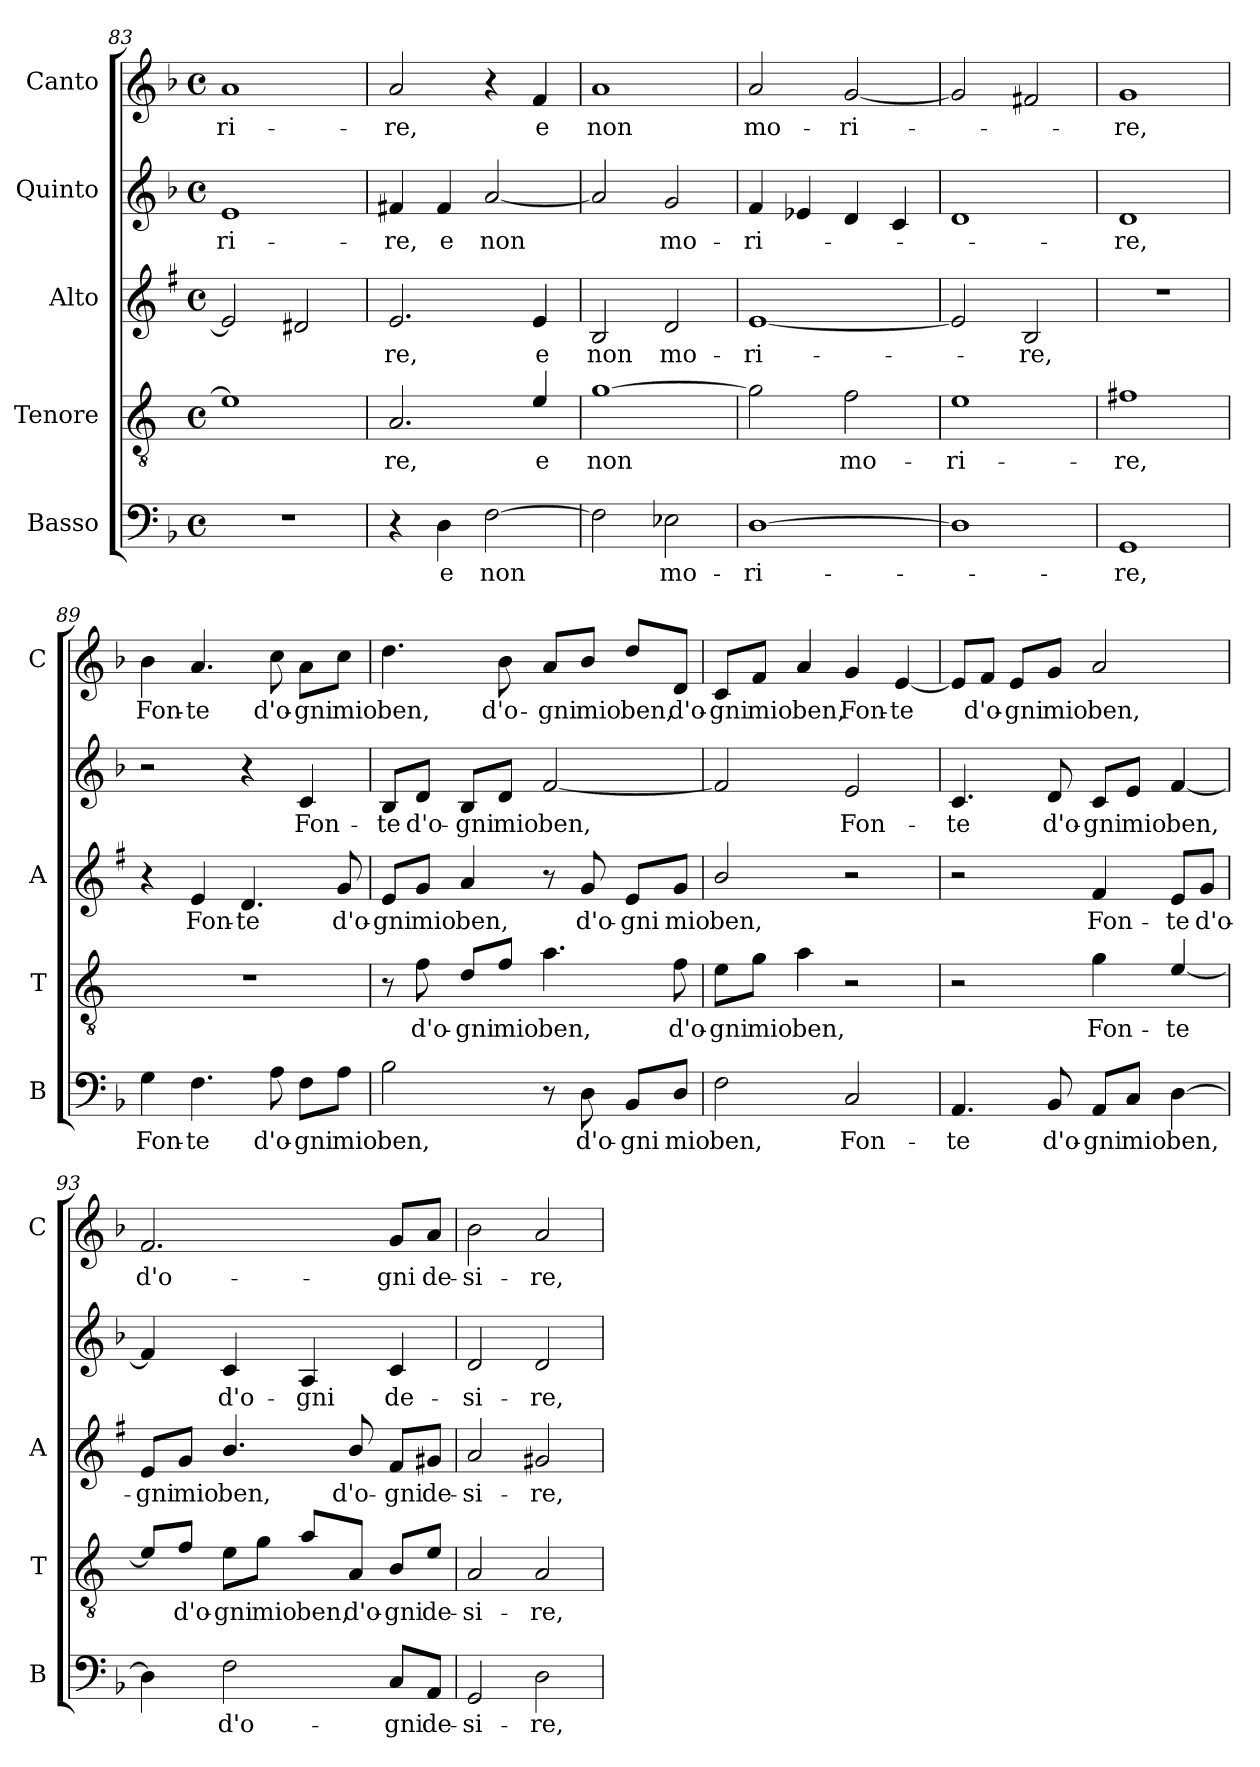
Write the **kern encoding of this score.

**kern	**text	**kern	**text	**kern	**text	**kern	**text	**kern	**text
*part5	*part5	*part4	*part4	*part3	*part3	*part2	*part2	*part1	*part1
*staff5	*staff5	*staff4	*staff4	*staff3	*staff3	*staff2	*staff2	*staff1	*staff1
*I"Basso	*	*I"Tenore	*	*I"Alto	*	*I"Quinto	*	*I"Canto	*
*I'B	*	*I'T	*	*I'A	*	*	*	*I'C	*
*clefF4	*	*clefGv2	*	*clefG2	*	*clefG2	*	*clefG2	*
*	*	*ITrd4c7	*	*ITrd1c2	*	*	*	*	*
*k[b-]	*	*k[b-]	*	*k[b-]	*	*k[b-]	*	*k[b-]	*
*F:	*	*F:	*	*F:	*	*F:	*	*F:	*
*M4/4	*	*M4/4	*	*M4/4	*	*M4/4	*	*M4/4	*
*met(c)	*	*met(c)	*	*met(c)	*	*met(c)	*	*met(c)	*
=83	=83	=83	=83	=83	=83	=83	=83	=83	=83
!	!	!	!	!	!	!	!LO:LY:b	!	!LO:LY:b
1r	.	1A]	.	2d/]	.	1e	-ri-	1a	-ri-
.	.	.	.	2c#X/	.	.	.	.	.
=84	=84	=84	=84	=84	=84	=84	=84	=84	=84
!	!	!	!LO:LY:b	!	!LO:LY:b	!	!LO:LY:b	!	!LO:LY:b
4r	.	2.D/	-re,	2.d/	-re,	4f#X/	-re,	2a/	-re,
!	!LO:LY:b	!	!	!	!	!	!LO:LY:b	!	!
4D\	e	.	.	.	.	4f#/	e	.	.
!	!LO:LY:b	!	!	!	!	!	!LO:LY:b	!	!
[2F\	non	.	.	.	.	[2a/	non	4r	.
!	!	!	!LO:LY:b	!	!LO:LY:b	!	!	!	!LO:LY:b
.	.	4A/	e	4d/	e	.	.	4f/	e
=85	=85	=85	=85	=85	=85	=85	=85	=85	=85
!	!	!	!LO:LY:b	!	!LO:LY:b	!	!	!	!LO:LY:b
2F\]	.	[1c	non	2A/	non	2a/]	.	1a	non
!	!LO:LY:b	!	!	!	!LO:LY:b	!	!LO:LY:b	!	!
2E-X\	mo-	.	.	2c/	mo-	2g/	mo-	.	.
=86	=86	=86	=86	=86	=86	=86	=86	=86	=86
!	!LO:LY:b	!	!	!	!LO:LY:b	!	!LO:LY:b	!	!LO:LY:b
[1D	-ri-	2c\]	.	[1d	-ri-	4f/	-ri-	2a/	mo-
.	.	.	.	.	.	4e-X/	.	.	.
!	!	!	!LO:LY:b	!	!	!	!	!	!LO:LY:b
.	.	2B-\	mo-	.	.	4d/	.	[2g/	-ri-
.	.	.	.	.	.	4c/	.	.	.
=87	=87	=87	=87	=87	=87	=87	=87	=87	=87
!	!	!	!LO:LY:b	!	!	!	!	!	!
1D]	.	1A	-ri-	2d/]	.	1d	.	2g/]	.
!	!	!	!	!	!LO:LY:b	!	!	!	!
.	.	.	.	2A/	-re,	.	.	2f#X/	.
!!LO:LB:g=z
=88	=88	=88	=88	=88	=88	=88	=88	=88	=88
!	!LO:LY:b	!	!LO:LY:b	!	!	!	!LO:LY:b	!	!LO:LY:b
1GG	-re,	1Bn	-re,	1r	.	1d	-re,	1g	-re,
=89	=89	=89	=89	=89	=89	=89	=89	=89	=89
!	!LO:LY:b	!	!	!	!	!	!	!	!LO:LY:b
4G\	Fon-	1r	.	4r	.	2r	.	4b-\	Fon-
!	!LO:LY:b	!	!	!	!LO:LY:b	!	!	!	!LO:LY:b
4.F\	-te	.	.	4d/	Fon-	.	.	4.a/	-te
!	!	!	!	!	!LO:LY:b	!	!	!	!
.	.	.	.	4.c/	-te	4r	.	.	.
!	!LO:LY:b	!	!	!	!	!	!	!	!LO:LY:b
8A\	d'o-	.	.	.	.	.	.	8cc\	d'o-
!	!LO:LY:b	!	!	!	!	!	!LO:LY:b	!	!LO:LY:b
8F\L	-gni	.	.	.	.	4c/	Fon-	8a\L	-gni
!	!LO:LY:b	!	!	!	!LO:LY:b	!	!	!	!LO:LY:b
8A\J	mio	.	.	8f/	d'o-	.	.	8cc\J	mio
=90	=90	=90	=90	=90	=90	=90	=90	=90	=90
!	!LO:LY:b	!	!	!	!LO:LY:b	!	!LO:LY:b	!	!LO:LY:b
2B-\	ben,	8r	.	8d/L	-gni	8B-/L	-te	4.dd\	ben,
!	!	!	!LO:LY:b	!	!LO:LY:b	!	!LO:LY:b	!	!
.	.	8B-\	d'o-	8f/J	mio	8d/J	d'o-	.	.
!	!	!	!LO:LY:b	!	!LO:LY:b	!	!LO:LY:b	!	!
.	.	8G/L	-gni	4g/	ben,	8B-/L	-gni	.	.
!	!	!	!LO:LY:b	!	!	!	!LO:LY:b	!	!LO:LY:b
.	.	8B-/J	mio	.	.	8d/J	mio	8b-\	d'o-
!	!	!	!LO:LY:b	!	!	!	!LO:LY:b	!	!LO:LY:b
8r	.	4.d\	ben,	8r	.	[2f/	ben,	8a/L	-gni
!	!LO:LY:b	!	!	!	!LO:LY:b	!	!	!	!LO:LY:b
8D\	d'o-	.	.	8f/	d'o-	.	.	8b-/J	mio
!	!LO:LY:b	!	!	!	!LO:LY:b	!	!	!	!LO:LY:b
8BB-/L	-gni	.	.	8d/L	-gni	.	.	8dd/L	ben,
!	!LO:LY:b	!	!LO:LY:b	!	!LO:LY:b	!	!	!	!LO:LY:b
8D/J	mio	8B-\	d'o-	8f/J	mio	.	.	8d/J	d'o-
=91	=91	=91	=91	=91	=91	=91	=91	=91	=91
!	!LO:LY:b	!	!LO:LY:b	!	!LO:LY:b	!	!	!	!LO:LY:b
2F\	ben,	8A\L	-gni	2a/	ben,	2f/]	.	8c/L	-gni
!	!	!	!LO:LY:b	!	!	!	!	!	!LO:LY:b
.	.	8c\J	mio	.	.	.	.	8f/J	mio
!	!	!	!LO:LY:b	!	!	!	!	!	!LO:LY:b
.	.	4d\	ben,	.	.	.	.	4a/	ben,
!	!LO:LY:b	!	!	!	!	!	!LO:LY:b	!	!LO:LY:b
2C/	Fon-	2r	.	2r	.	2e/	Fon-	4g/	Fon-
!	!	!	!	!	!	!	!	!	!LO:LY:b
.	.	.	.	.	.	.	.	[4e/	-te
=92	=92	=92	=92	=92	=92	=92	=92	=92	=92
!	!LO:LY:b	!	!	!	!	!	!LO:LY:b	!	!
4.AA/	-te	2r	.	2r	.	4.c/	-te	8e/L]	.
!	!	!	!	!	!	!	!	!	!LO:LY:b
.	.	.	.	.	.	.	.	8f/J	d'o-
!	!	!	!	!	!	!	!	!	!LO:LY:b
.	.	.	.	.	.	.	.	8e/L	-gni
!	!LO:LY:b	!	!	!	!	!	!LO:LY:b	!	!LO:LY:b
8BB-/	d'o-	.	.	.	.	8d/	d'o-	8g/J	mio
!	!LO:LY:b	!	!LO:LY:b	!	!LO:LY:b	!	!LO:LY:b	!	!LO:LY:b
8AA/L	-gni	4c\	Fon-	4e/	Fon-	8c/L	-gni	2a/	ben,
!	!LO:LY:b	!	!	!	!	!	!LO:LY:b	!	!
8C/J	mio	.	.	.	.	8e/J	mio	.	.
!	!LO:LY:b	!	!LO:LY:b	!	!LO:LY:b	!	!LO:LY:b	!	!
[4D\	ben,	[4A/	-te	8d/L	-te	[4f/	ben,	.	.
!	!	!	!	!	!LO:LY:b	!	!	!	!
.	.	.	.	8f/J	d'o-	.	.	.	.
!!LO:PB:g=z
=93	=93	=93	=93	=93	=93	=93	=93	=93	=93
!	!	!	!	!	!LO:LY:b	!	!	!	!LO:LY:b
4D\]	.	8A/L]	.	8d/L	-gni	4f/]	.	2.f/	d'o-
!	!	!	!LO:LY:b	!	!LO:LY:b	!	!	!	!
.	.	8B-/J	d'o-	8f/J	mio	.	.	.	.
!	!LO:LY:b	!	!LO:LY:b	!	!LO:LY:b	!	!LO:LY:b	!	!
2F\	d'o-	8A\L	-gni	4.a/	ben,	4c/	d'o-	.	.
!	!	!	!LO:LY:b	!	!	!	!	!	!
.	.	8c\J	mio	.	.	.	.	.	.
!	!	!	!LO:LY:b	!	!	!	!LO:LY:b	!	!
.	.	8d/L	ben,	.	.	4A/	-gni	.	.
!	!	!	!LO:LY:b	!	!LO:LY:b	!	!	!	!
.	.	8D/J	d'o-	8a/	d'o-	.	.	.	.
!	!LO:LY:b	!	!LO:LY:b	!	!LO:LY:b	!	!LO:LY:b	!	!LO:LY:b
8C/L	-gni	8E/L	-gni	8e/L	-gni	4c/	de-	8g/L	-gni
!	!LO:LY:b	!	!LO:LY:b	!	!LO:LY:b	!	!	!	!LO:LY:b
8AA/J	de-	8A/J	de-	8f#X/J	de-	.	.	8a/J	de-
=94	=94	=94	=94	=94	=94	=94	=94	=94	=94
!	!LO:LY:b	!	!LO:LY:b	!	!LO:LY:b	!	!LO:LY:b	!	!LO:LY:b
2GG/	-si-	2D/	-si-	2g/	-si-	2d/	-si-	2b-\	-si-
!	!LO:LY:b	!	!LO:LY:b	!	!LO:LY:b	!	!LO:LY:b	!	!LO:LY:b
2D\	-re,	2D/	-re,	2f#X/	-re,	2d/	-re,	2a/	-re,
=	=	=	=	=	=	=	=	=	=
*-	*-	*-	*-	*-	*-	*-	*-	*-	*-
